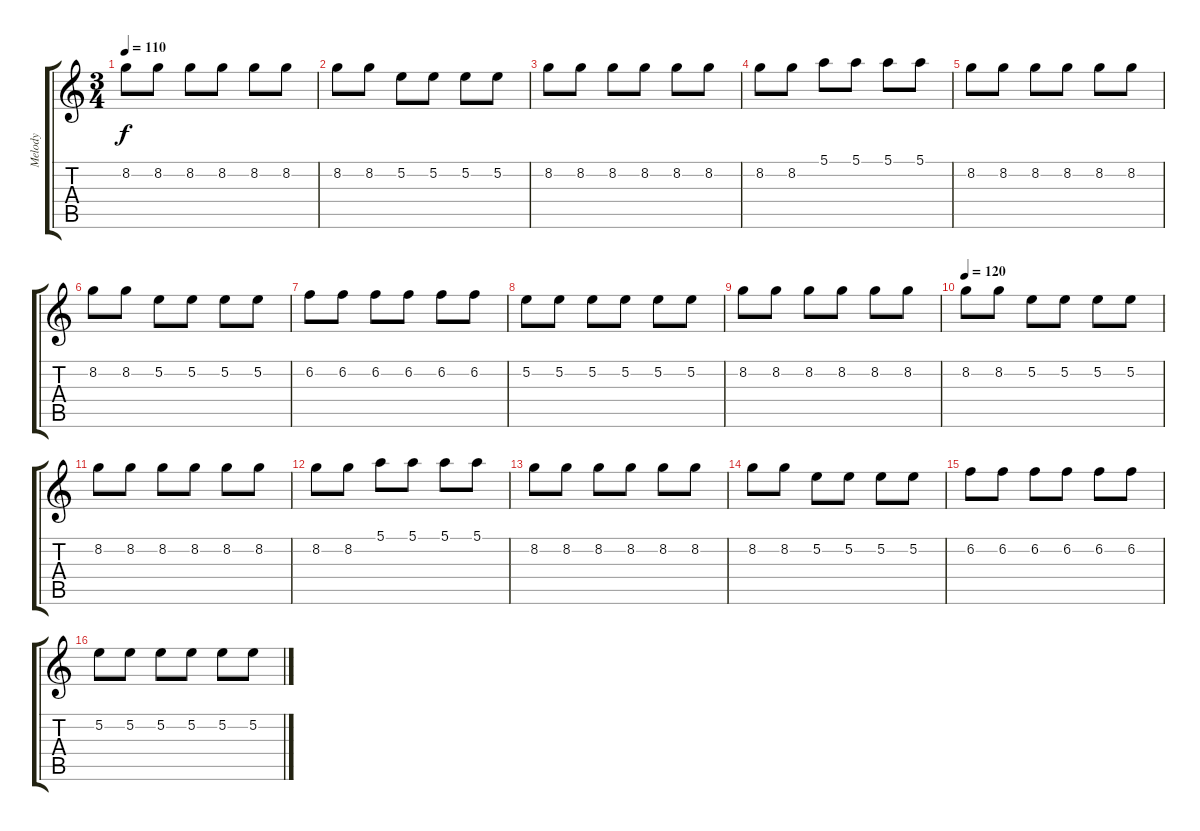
\track ("Melody" "Melody") {instrument electricguitarjazz}
\staff {score tabs}
\tuning (E4 B3 G3 D3 A2 E2) {hide}
\ts (3 4)
\tempo 110
\clef g2
\ks c
8.2.8{dy f} 8.2.8 8.2.8 8.2.8 8.2.8 8.2.8 |
8.2.8 8.2.8 5.2.8 5.2.8 5.2.8 5.2.8 |
8.2.8 8.2.8 8.2.8 8.2.8 8.2.8 8.2.8 |
8.2.8 8.2.8 5.1.8 5.1.8 5.1.8 5.1.8 |
8.2.8 8.2.8 8.2.8 8.2.8 8.2.8 8.2.8 |
8.2.8 8.2.8 5.2.8 5.2.8 5.2.8 5.2.8 |
6.2.8 6.2.8 6.2.8 6.2.8 6.2.8 6.2.8 |
5.2.8 5.2.8 5.2.8 5.2.8 5.2.8 5.2.8 |
8.2.8 8.2.8 8.2.8 8.2.8 8.2.8 8.2.8 |
\tempo 120
8.2.8 8.2.8 5.2.8 5.2.8 5.2.8 5.2.8 |
8.2.8 8.2.8 8.2.8 8.2.8 8.2.8 8.2.8 |
8.2.8 8.2.8 5.1.8 5.1.8 5.1.8 5.1.8 |
8.2.8 8.2.8 8.2.8 8.2.8 8.2.8 8.2.8 |
8.2.8 8.2.8 5.2.8 5.2.8 5.2.8 5.2.8 |
6.2.8 6.2.8 6.2.8 6.2.8 6.2.8 6.2.8 |
5.2.8 5.2.8 5.2.8 5.2.8 5.2.8 5.2.8
